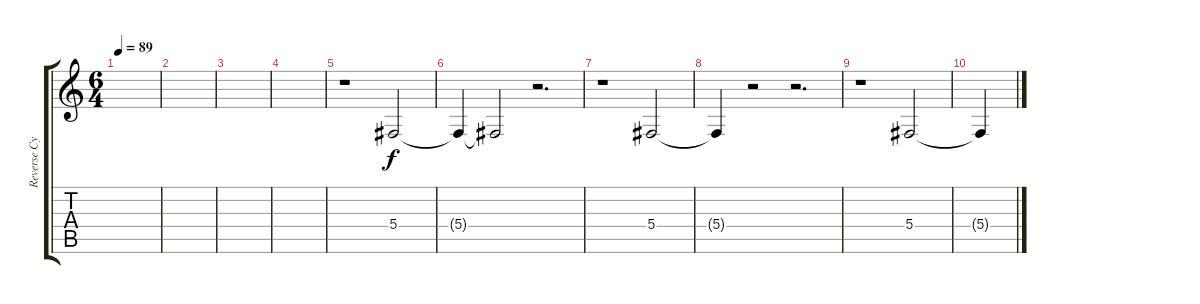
\track ("Reverse Cymbal" "Reverse Cy") {instrument reversecymbal}
\staff {score tabs}
\tuning (Eb4 Bb3 Gb3 Db3 Ab2 Eb2) {hide}
\ts (6 4)
\tempo 89
\clef g2
\ks c
|
|
|
|
r.1 5.4.2{instrument reversecymbal} |
5.4{t}.4 5.4{t}.2 r.2{d} |
r.1 5.4.2{instrument reversecymbal} |
5.4{t}.4 r.2 r.2{d} |
r.1 5.4.2{instrument reversecymbal} |
5.4{t}.4
